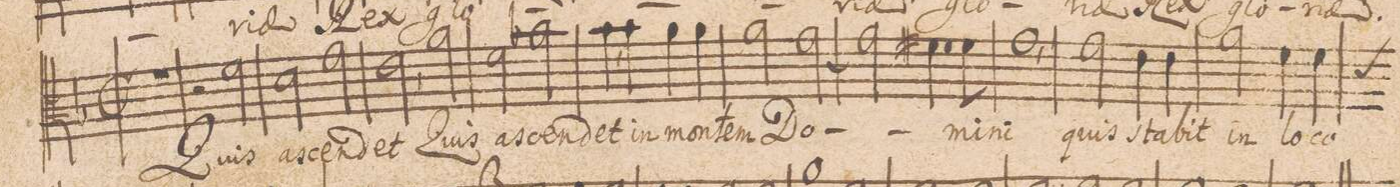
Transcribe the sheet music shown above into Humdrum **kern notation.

**kern	**text
*I"Alto	*
*clefC3	*
*k[b-]	*
*met(c|)	*
*M2/2	*
1r	.
=56	=56
2r	.
2f\	Quis
=57	=57
2d\	as-
2g\	-cen-
=58	=58
2e,\	-det
2a\	Quis
=59	=59
2f\	as-
2b-X\	-cen-
=60	=60
4b-,\	-det
4b-\	in
4a\	mon-
4a\	.
=61	=61
2a\	-tem
[<2g\	Do-
=62	=62
2g\]	.
4.f#X\	.
8f#\	-mi-
=63	=63
1g\,	-ni
=64	=64
2g\	quis
4e\	sta-
4e\	-bit
=65	=65
2a\	in
4f\	lo-
*custos:d	*
4f\	-co
=66	=66
*-	*-
